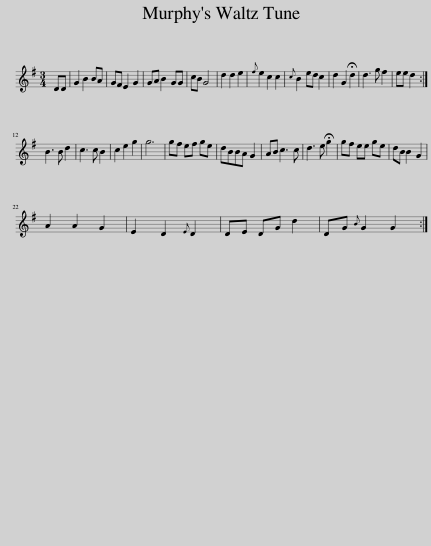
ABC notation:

X:1
L:1/8
M:3/4
I:linebreak $
K:G
V:1 treble
V:1
 DD | G2 B2 BA | GF E2 G2 | GA B2 GG | cB G4 | %5
 d2 d2 e2 |{f} e2 c2 c2 |{c} B2 ed c2 | d2 G2 !fermata!d2 | d3 g f2 | %10
 ee d2 :|$ B3 B d2 | c3 c B2 | c2 e2 g2 | g6 | %15
 gf ef ge | dBBA G2 | AB c3 c | d3 e !fermata!g2 | gf ee ge | %20
 dB B2 G2 |$ A2 A2 G2 | E2 D2{E} D2 | DE DG d2 | DG{B} G2 G2 :| %25
